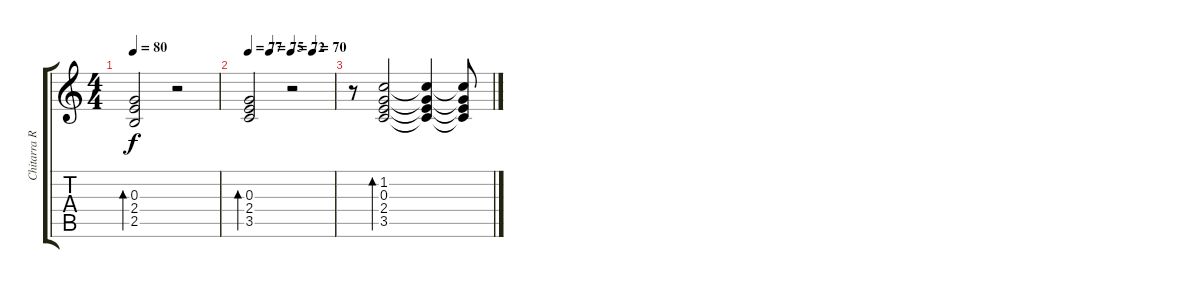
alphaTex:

\track ("Chitarra Ritmica" "Chitarra R") {instrument acousticguitarsteel}
\staff {score tabs}
\tuning (E4 B3 G3 D3 A2 E2) {hide}
\ts (4 4)
\tempo 80
\clef g2
\ks c
(0.3 2.4 2.5).2{bd 120 dy f} r.2 |
\tempo 77
\tempo (75 0.25)
\tempo (72 0.5)
\tempo (70 0.75)
(0.3 2.4 3.5).2{bd 120} r.2 |
r.8 (1.2 0.3 2.4 3.5).2{bd 240} (1.2{t} 0.3{t} 2.4{t} 3.5{t}).4 (1.2{t} 0.3{t} 2.4{t} 3.5{t}).8
